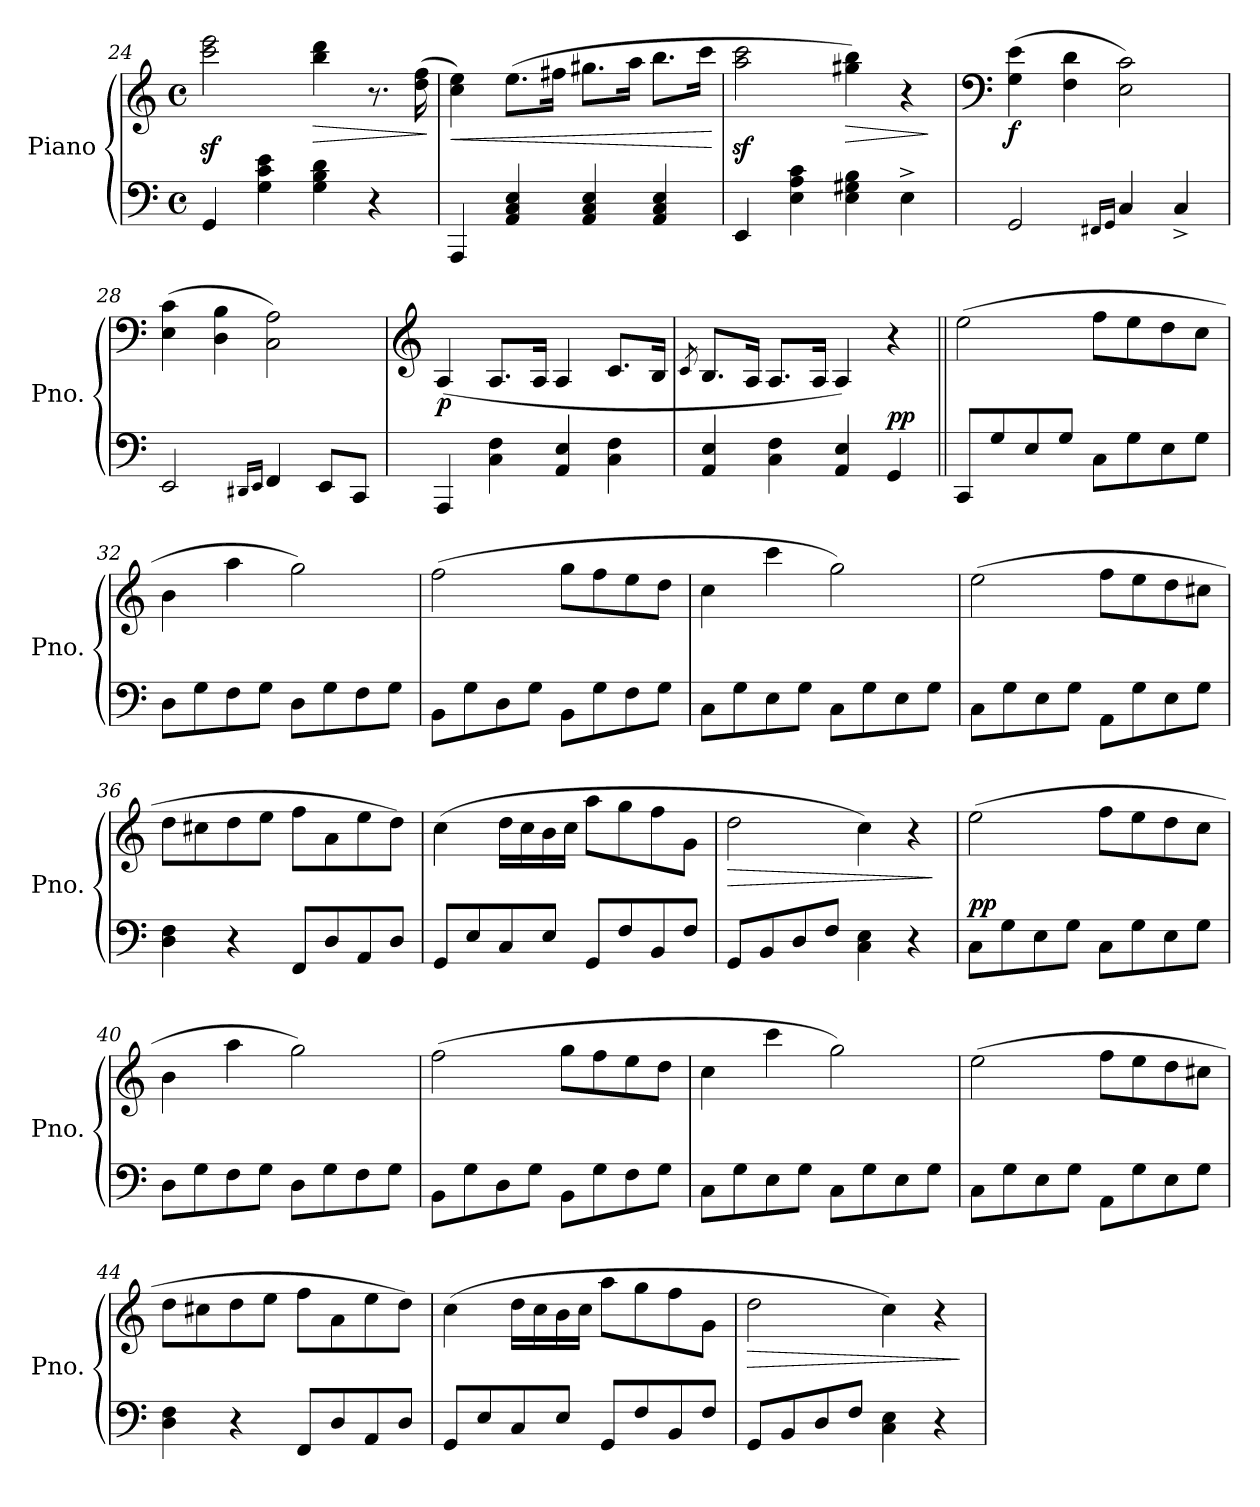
**kern	**kern	**dynam
*part1	*part1	*part1
*staff2	*staff1	*staff1/2
*I"Piano	*	*
*I'Pno.	*	*
*clefF4	*clefG2	*
*k[]	*k[]	*
*M4/4	*M4/4	*
*met(c)	*met(c)	*
=24	=24	=24
4GG/	2ccc\z< 2eee\z<	.
4G\ 4c\ 4e\	.	.
!	!	!LO:HP:b
4G\ 4B\ 4d\	4bb\ 4ddd\	>
4r	8.r	.
.	(16dd\ 16ff\	.
.	.	]
!!LO:LB:g=z
=25	=25	=25
!	!	!LO:HP:b
4AAA/	4cc\ 4ee\)	<
4AA/ 4C/ 4E/	(8.ee\L	.
.	16ff#X\Jk	.
4AA/ 4C/ 4E/	8.gg#X\L	.
.	16aa\Jk	.
4AA/ 4C/ 4E/	8.bb\L	.
.	16ccc\Jk	.
.	.	[
=26	=26	=26
4EE/	2aa\z< 2ccc\z<	.
4E\ 4A\ 4c\	.	.
!	!	!LO:HP:b
4E\ 4G#X\ 4B\	4gg#X\ 4bb\)	>
4E^\	4r	.
.	.	]
=27	=27	=27
*	*clefF4	*
!	!	!LO:DY:b
2GG/	(4G\ 4e\	f
.	4F\ 4d\	.
16qFF#X/LL	.	.
16qGG/JJ	.	.
4C/	2E\ 2c\)	.
4C^/	.	.
=28	=28	=28
2EE/	(4E\ 4c\	.
.	4D\ 4B\	.
16qDD#X/LL	.	.
16qEE/JJ	.	.
4FF/	2C\ 2A\)	.
8EE/L	.	.
8CC/J	.	.
=29	=29	=29
*	*clefG2	*
!	!	!LO:DY:b
4AAA/	(4A/	p
4C\ 4F\	8.A/L	.
.	16A/Jk	.
4AA/ 4E/	4A/	.
4C\ 4F\	8.c/L	.
.	16B/Jk	.
!!LO:LB:g=z
=30	=30	=30
.	8qc/	.
4AA/ 4E/	8.B/L	.
.	16A/Jk	.
4C\ 4F\	8.A/L	.
.	16A/Jk	.
4AA/ 4E/	4A/)	.
!	!	!LO:DY:a=2
4GG/	4r	pp
=31||	=31||	=31||
8CC/L	(2ee\	.
8G/	.	.
8E/	.	.
8G/J	.	.
8C\L	8ff\L	.
8G\	8ee\	.
8E\	8dd\	.
8G\J	8cc\J	.
=32	=32	=32
8D\L	4b\	.
8G\	.	.
8F\	4aa\	.
8G\J	.	.
8D\L	2gg\)	.
8G\	.	.
8F\	.	.
8G\J	.	.
=33	=33	=33
8BB\L	(2ff\	.
8G\	.	.
8D\	.	.
8G\J	.	.
8BB\L	8gg\L	.
8G\	8ff\	.
8F\	8ee\	.
8G\J	8dd\J	.
=34	=34	=34
8C\L	4cc\	.
8G\	.	.
8E\	4ccc\	.
8G\J	.	.
8C\L	2gg\)	.
8G\	.	.
8E\	.	.
8G\J	.	.
!!LO:LB:g=z
=35	=35	=35
8C\L	(2ee\	.
8G\	.	.
8E\	.	.
8G\J	.	.
8AA\L	8ff\L	.
8G\	8ee\	.
8E\	8dd\	.
8G\J	8cc#X\J	.
=36	=36	=36
4D\ 4F\	8dd\L	.
.	8cc#X\	.
4r	8dd\	.
.	8ee\J	.
8FF/L	8ff\L	.
8D/	8a\	.
8AA/	8ee\	.
8D/J	8dd\J)	.
=37	=37	=37
8GG/L	(4cc\	.
8E/	.	.
8C/	16dd\LL	.
.	16cc\	.
8E/J	16b\	.
.	16cc\JJ	.
8GG/L	8aa\L	.
8F/	8gg\	.
8BB/	8ff\	.
8F/J	8g\J	.
=38	=38	=38
!	!	!LO:HP:b
8GG/L	2dd\	>
8BB/	.	.
8D/	.	.
8F/J	.	.
4C\ 4E\	4cc\)	.
4r	4r	.
.	.	]
=39	=39	=39
!	!	!LO:DY:a=2
8C\L	(2ee\	pp
8G\	.	.
8E\	.	.
8G\J	.	.
8C\L	8ff\L	.
8G\	8ee\	.
8E\	8dd\	.
8G\J	8cc\J	.
!!LO:LB:g=z
=40	=40	=40
8D\L	4b\	.
8G\	.	.
8F\	4aa\	.
8G\J	.	.
8D\L	2gg\)	.
8G\	.	.
8F\	.	.
8G\J	.	.
=41	=41	=41
8BB\L	(2ff\	.
8G\	.	.
8D\	.	.
8G\J	.	.
8BB\L	8gg\L	.
8G\	8ff\	.
8F\	8ee\	.
8G\J	8dd\J	.
=42	=42	=42
8C\L	4cc\	.
8G\	.	.
8E\	4ccc\	.
8G\J	.	.
8C\L	2gg\)	.
8G\	.	.
8E\	.	.
8G\J	.	.
=43	=43	=43
8C\L	(2ee\	.
8G\	.	.
8E\	.	.
8G\J	.	.
8AA\L	8ff\L	.
8G\	8ee\	.
8E\	8dd\	.
8G\J	8cc#X\J	.
=44	=44	=44
4D\ 4F\	8dd\L	.
.	8cc#X\	.
4r	8dd\	.
.	8ee\J	.
8FF/L	8ff\L	.
8D/	8a\	.
8AA/	8ee\	.
8D/J	8dd\J)	.
!!LO:LB:g=z
=45	=45	=45
8GG/L	(4cc\	.
8E/	.	.
8C/	16dd\LL	.
.	16cc\	.
8E/J	16b\	.
.	16cc\JJ	.
8GG/L	8aa\L	.
8F/	8gg\	.
8BB/	8ff\	.
8F/J	8g\J	.
=46	=46	=46
!	!	!LO:HP:b
8GG/L	2dd\	>
8BB/	.	.
8D/	.	.
8F/J	.	.
4C\ 4E\	4cc\)	.
4r	4r	.
.	.	]
=	=	=
*-	*-	*-
